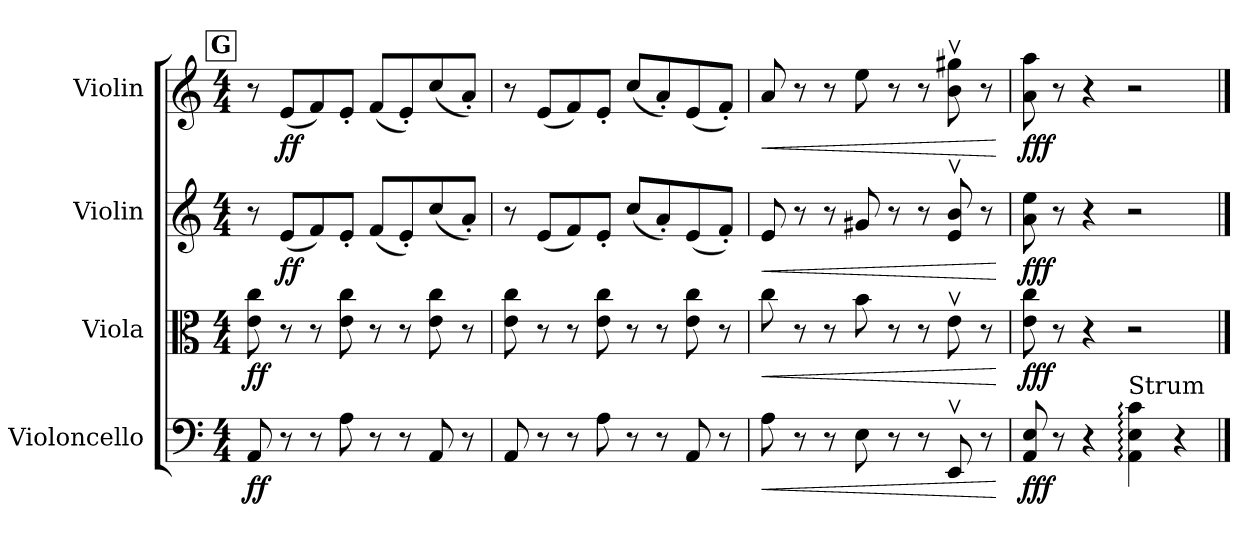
**kern	**dynam	**kern	**dynam	**kern	**dynam	**kern	**dynam
*part4	*part4	*part3	*part3	*part2	*part2	*part1	*part1
*staff4	*staff4	*staff3	*staff3	*staff2	*staff2	*staff1	*staff1
*I"Violoncello	*	*I"Viola	*	*I"Violin	*	*I"Violin	*
*I'Vlc.	*	*I'Vla.	*	*I'Vln.	*	*I'Vln.	*
*clefF4	*	*clefC3	*	*clefG2	*	*clefG2	*
*k[]	*	*k[]	*	*k[]	*	*k[]	*
*M4/4	*	*M4/4	*	*M4/4	*	*M4/4	*
!!LO:REH:place=s1:a:B:fs=14:t=G
=97	=97	=97	=97	=97	=97	=97	=97
!	!LO:DY:b	!	!LO:DY:b	!	!	!	!
8AA/	ff	8e\ 8cc\	ff	8r	.	8r	.
!	!	!	!	!	!LO:DY:b	!	!LO:DY:b
8r	.	8r	.	(8e/L	ff	(8e/L	ff
8r	.	8r	.	8f/)	.	8f/)	.
8A\	.	8e\ 8cc\	.	8e'/J	.	8e'/J	.
8r	.	8r	.	(8f/L	.	(8f/L	.
8r	.	8r	.	8e'/)	.	8e'/)	.
8AA/	.	8e\ 8cc\	.	(8cc/	.	(8cc/	.
8r	.	8r	.	8a'/J)	.	8a'/J)	.
=98	=98	=98	=98	=98	=98	=98	=98
8AA/	.	8e\ 8cc\	.	8r	.	8r	.
8r	.	8r	.	(8e/L	.	(8e/L	.
8r	.	8r	.	8f/)	.	8f/)	.
8A\	.	8e\ 8cc\	.	8e'/J	.	8e'/J	.
8r	.	8r	.	(8cc/L	.	(8cc/L	.
8r	.	8r	.	8a'/)	.	8a'/)	.
8AA/	.	8e\ 8cc\	.	(8e/	.	(8e/	.
8r	.	8r	.	8f'/J)	.	8f'/J)	.
!!LO:LB:g=z
=99	=99	=99	=99	=99	=99	=99	=99
!	!LO:HP:b	!	!LO:HP:b	!	!LO:HP:b	!	!LO:HP:b
8A\	<	8cc\	<	8e/	<	8a/	<
8r	.	8r	.	8r	.	8r	.
8r	.	8r	.	8r	.	8r	.
8E\	.	8b\	.	8g#X/	.	8ee\	.
8r	.	8r	.	8r	.	8r	.
8r	.	8r	.	8r	.	8r	.
8EEv/	.	8ev\	.	8e/v 8b/v	.	8b\v 8gg#X\v	.
8r	.	8r	.	8r	.	8r	.
.	[	.	[	.	[	.	[
=100	=100	=100	=100	=100	=100	=100	=100
!	!LO:DY:b	!	!LO:DY:b	!	!LO:DY:b	!	!LO:DY:b
8AA/ 8E/	fff	8e\ 8cc\	fff	8a\ 8ee\	fff	8a\ 8aa\	fff
8r	.	8r	.	8r	.	8r	.
4r	.	4r	.	4r	.	4r	.
!LO:TX:a:t=Strum	!	!	!	!	!	!	!
4AA\: 4E\: 4c\:	.	2r	.	2r	.	2r	.
4r	.	.	.	.	.	.	.
==	==	==	==	==	==	==	==
*-	*-	*-	*-	*-	*-	*-	*-
